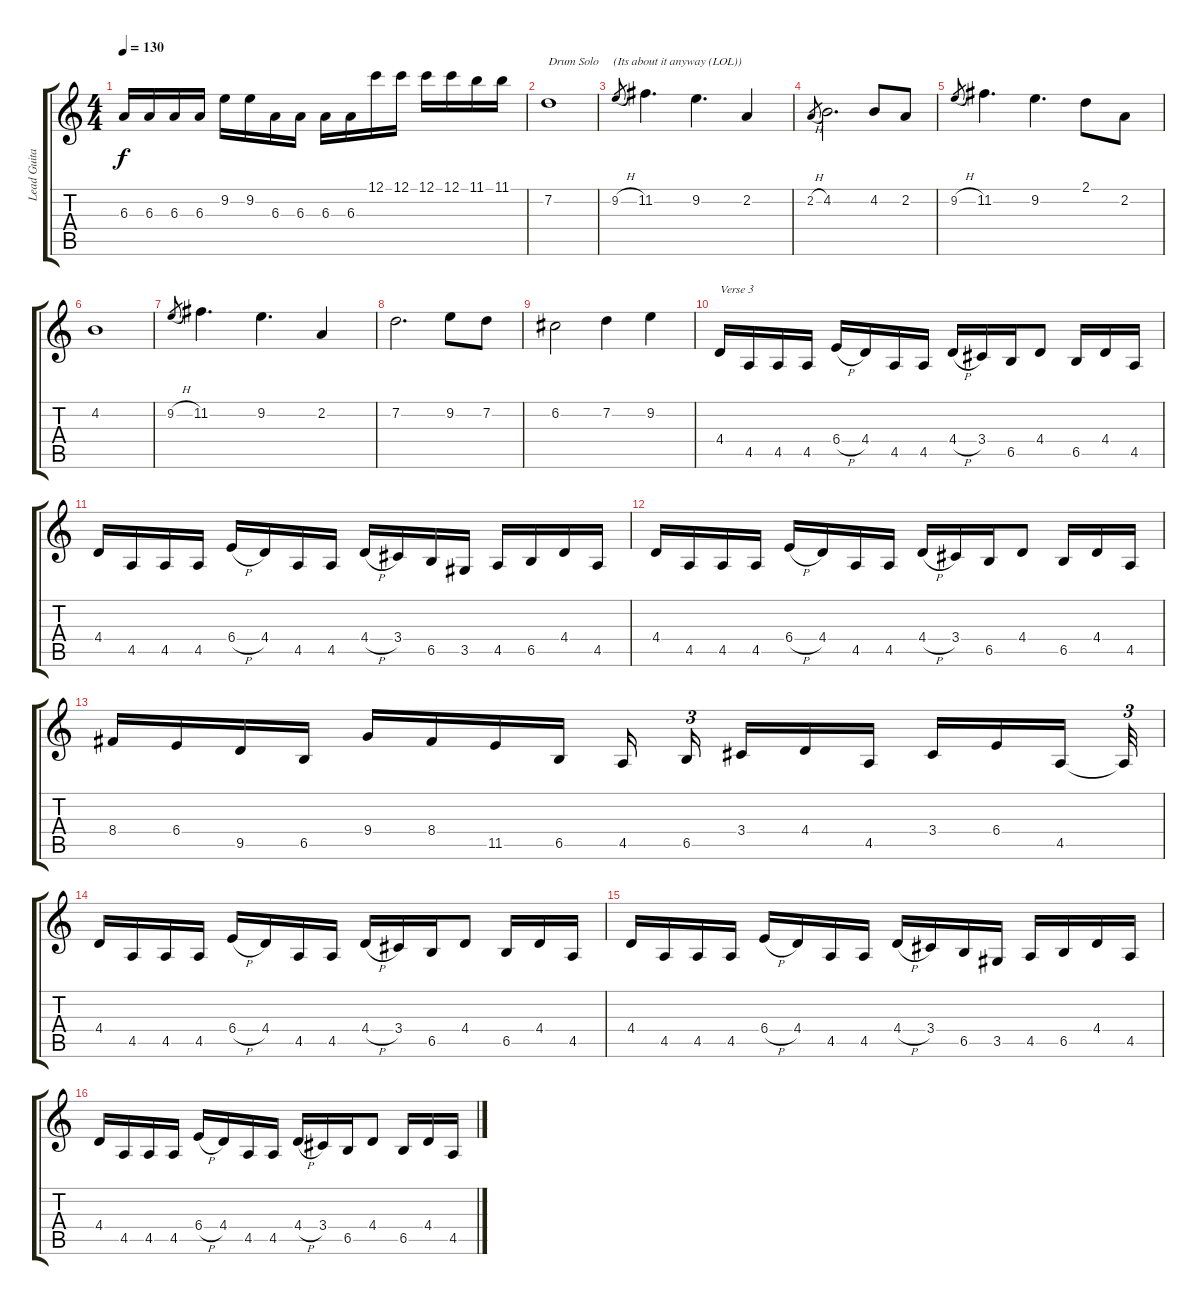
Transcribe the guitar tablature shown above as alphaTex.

\track ("Lead Guitar" "Lead Guita") {instrument distortionguitar}
\staff {score tabs}
\tuning (C4 G3 Eb3 Bb2 F2 C2) {hide}
\ts (4 4)
\tempo 130
\clef g2
\ks c
6.3.16{dy f} 6.3.16 6.3.16 6.3.16 9.2.16 9.2.16 6.3.16 6.3.16 6.3.16 6.3.16 12.1.16 12.1.16 12.1.16 12.1.16 11.1.16 11.1.16 |
7.2.1{txt "Drum Solo     (Its about it anyway (LOL))"} |
9.2{h}.8{gr} 11.2.4{d} 9.2.4{d} 2.2.4 |
2.2{h}.8{gr} 4.2.2{d} 4.2.8 2.2.8 |
9.2{h}.8{gr} 11.2.4{d} 9.2.4{d} 2.1.8 2.2.8 |
4.2.1 |
9.2{h}.8{gr} 11.2.4{d} 9.2.4{d} 2.2.4 |
7.2.2{d} 9.2.8 7.2.8 |
6.2.2 7.2.4 9.2.4 |
4.4.16{txt "Verse 3"} 4.5.16 4.5.16 4.5.16 6.4{h}.16 4.4.16 4.5.16 4.5.16 4.4{h}.16 3.4.16 6.5.16 4.4.8 6.5.16 4.4.16 4.5.16 |
4.4.16 4.5.16 4.5.16 4.5.16 6.4{h}.16 4.4.16 4.5.16 4.5.16 4.4{h}.16 3.4.16 6.5.16 3.5.16 4.5.16 6.5.16 4.4.16 4.5.16 |
4.4.16 4.5.16 4.5.16 4.5.16 6.4{h}.16 4.4.16 4.5.16 4.5.16 4.4{h}.16 3.4.16 6.5.16 4.4.8 6.5.16 4.4.16 4.5.16 |
8.4.16 6.4.16 9.5.16 6.5.16 9.4.16 8.4.16 11.5.16 6.5.16 4.5.16 6.5.16{tu (3 2)} 3.4.16 4.4.16 4.5.16 3.4.16 6.4.16 4.5.16 4.5{t}.32{tu (3 2)} |
4.4.16 4.5.16 4.5.16 4.5.16 6.4{h}.16 4.4.16 4.5.16 4.5.16 4.4{h}.16 3.4.16 6.5.16 4.4.8 6.5.16 4.4.16 4.5.16 |
4.4.16 4.5.16 4.5.16 4.5.16 6.4{h}.16 4.4.16 4.5.16 4.5.16 4.4{h}.16 3.4.16 6.5.16 3.5.16 4.5.16 6.5.16 4.4.16 4.5.16 |
4.4.16 4.5.16 4.5.16 4.5.16 6.4{h}.16 4.4.16 4.5.16 4.5.16 4.4{h}.16 3.4.16 6.5.16 4.4.8 6.5.16 4.4.16 4.5.16
